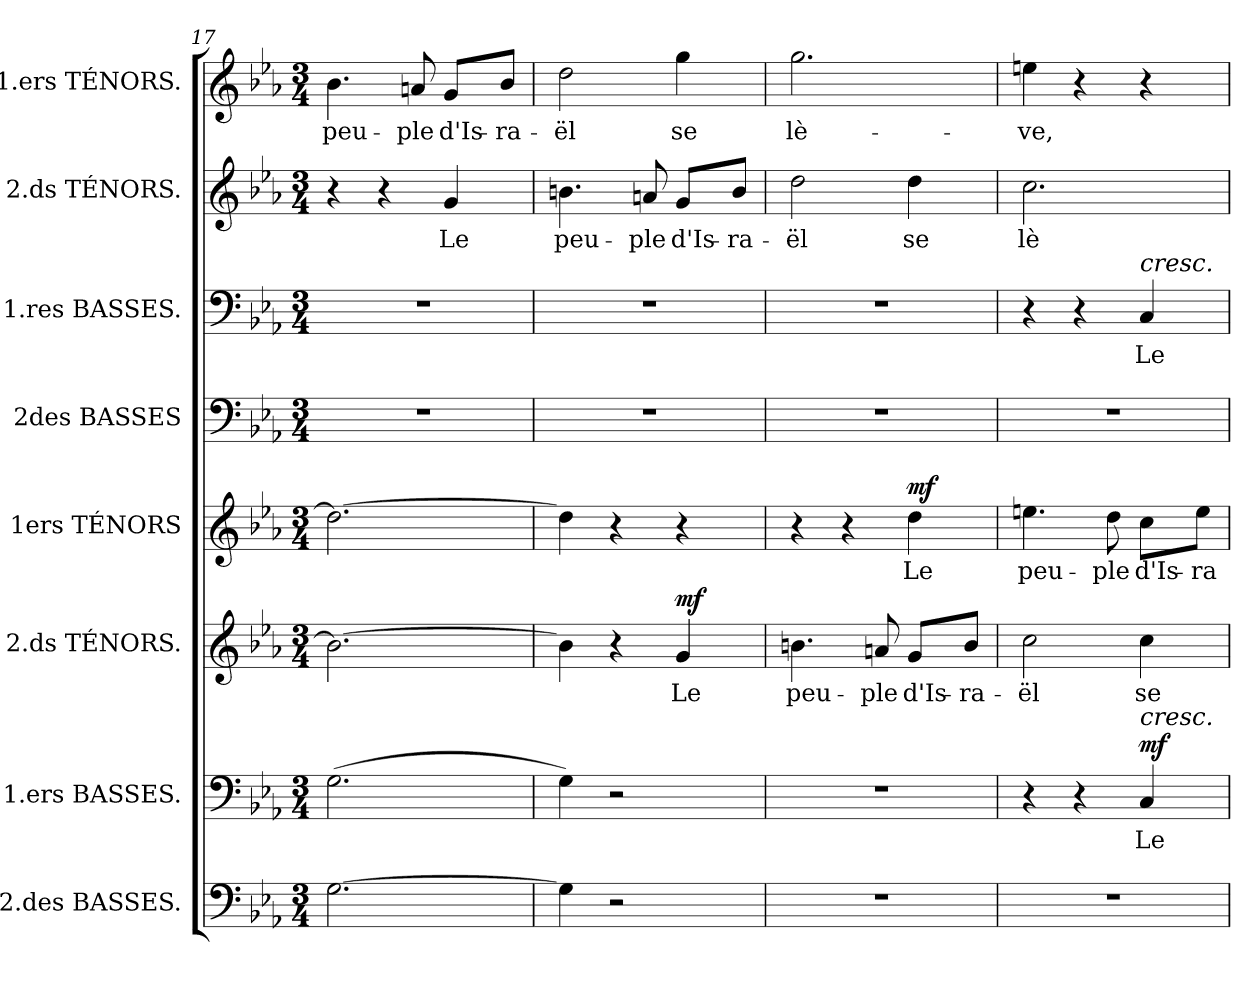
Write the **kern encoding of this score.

**kern	**text	**kern	**text	**dynam	**kern	**text	**dynam	**kern	**text	**dynam	**kern	**kern	**text	**kern	**text	**kern	**text
*part8	*part8	*part7	*part7	*part7	*part6	*part6	*part6	*part5	*part5	*part5	*part4	*part3	*part3	*part2	*part2	*part1	*part1
*staff8	*staff8	*staff7	*staff7	*staff7	*staff6	*staff6	*staff6	*staff5	*staff5	*staff5	*staff4	*staff3	*staff3	*staff2	*staff2	*staff1	*staff1
*I"2.des BASSES.	*	*I"1.ers BASSES.	*	*	*I"2.ds TÉNORS.	*	*	*I"1ers TÉNORS	*	*	*I"2des BASSES	*I"1.res BASSES.	*	*I"2.ds TÉNORS.	*	*I"1.ers TÉNORS.	*
*clefF4	*	*clefF4	*	*	*clefG2	*	*	*clefG2	*	*	*clefF4	*clefF4	*	*clefG2	*	*clefG2	*
*k[b-e-a-]	*	*k[b-e-a-]	*	*	*k[b-e-a-]	*	*	*k[b-e-a-]	*	*	*k[b-e-a-]	*k[b-e-a-]	*	*k[b-e-a-]	*	*k[b-e-a-]	*
*E-:	*	*E-:	*	*	*E-:	*	*	*E-:	*	*	*E-:	*E-:	*	*E-:	*	*E-:	*
*M3/4	*	*M3/4	*	*	*M3/4	*	*	*M3/4	*	*	*M3/4	*M3/4	*	*M3/4	*	*M3/4	*
=17	=17	=17	=17	=17	=17	=17	=17	=17	=17	=17	=17	=17	=17	=17	=17	=17	=17
!	!	!	!	!	!	!	!	!	!	!	!LO:N:vis=1	!LO:N:vis=1	!	!	!	!	!
!	!	!	!	!	!	!	!	!	!	!	!	!	!	!	!	!	!LO:LY:b
[>2.G\	.	(>2.G\	.	.	2.b\_	.	.	2.dd\_	.	.	2.r	2.r	.	4r	.	4.b-\	peu-
.	.	.	.	.	.	.	.	.	.	.	.	.	.	4r	.	.	.
!	!	!	!	!	!	!	!	!	!	!	!	!	!	!	!	!	!LO:LY:b
.	.	.	.	.	.	.	.	.	.	.	.	.	.	.	.	8an/	-ple
!	!	!	!	!	!	!	!	!	!	!	!	!	!	!	!LO:LY:b	!	!
!	!	!	!	!	!	!	!	!	!	!	!	!	!	!	!	!	!LO:LY:b
.	.	.	.	.	.	.	.	.	.	.	.	.	.	4g/	Le	8g/L	d'Is-
!	!	!	!	!	!	!	!	!	!	!	!	!	!	!	!	!	!LO:LY:b
.	.	.	.	.	.	.	.	.	.	.	.	.	.	.	.	8b-/J	-ra-
=18	=18	=18	=18	=18	=18	=18	=18	=18	=18	=18	=18	=18	=18	=18	=18	=18	=18
!	!	!	!	!	!	!	!	!	!	!	!LO:N:vis=1	!LO:N:vis=1	!	!	!	!	!
!	!	!	!	!	!	!	!	!	!	!	!	!	!	!	!LO:LY:b	!	!
!	!	!	!	!	!	!	!	!	!	!	!	!	!	!	!	!	!LO:LY:b
4G\]	.	4G\)	.	.	4b\]	.	.	4dd\]	.	.	2.r	2.r	.	4.bn\	peu-	2dd\	-ël
2r	.	2r	.	.	4r	.	.	4r	.	.	.	.	.	.	.	.	.
!	!	!	!	!	!	!	!	!	!	!	!	!	!	!	!LO:LY:b	!	!
.	.	.	.	.	.	.	.	.	.	.	.	.	.	8an/	-ple	.	.
!	!	!	!	!	!	!LO:LY:b	!	!	!	!	!	!	!	!	!	!	!
!	!	!	!	!	!	!	!	!	!	!	!	!	!	!	!LO:LY:b	!	!
!	!	!	!	!	!	!	!LO:DY:a	!	!	!	!	!	!	!	!	!	!LO:LY:b
.	.	.	.	.	4g/	Le	mf	4r	.	.	.	.	.	8g/L	d'Is-	4gg\	se
!	!	!	!	!	!	!	!	!	!	!	!	!	!	!	!LO:LY:b	!	!
.	.	.	.	.	.	.	.	.	.	.	.	.	.	8b/J	-ra-	.	.
=19	=19	=19	=19	=19	=19	=19	=19	=19	=19	=19	=19	=19	=19	=19	=19	=19	=19
!LO:N:vis=1	!	!LO:N:vis=1	!	!	!	!	!	!	!	!	!	!	!	!	!	!	!
!	!	!	!	!	!	!LO:LY:b	!	!	!	!	!LO:N:vis=1	!LO:N:vis=1	!	!	!	!	!
!	!	!	!	!	!	!	!	!	!	!	!	!	!	!	!LO:LY:b	!	!
!	!	!	!	!	!	!	!	!	!	!	!	!	!	!	!	!	!LO:LY:b
2.r	.	2.r	.	.	4.bn\	peu-	.	4r	.	.	2.r	2.r	.	2dd\	-ël	2.gg\	lè-
.	.	.	.	.	.	.	.	4r	.	.	.	.	.	.	.	.	.
!	!	!	!	!	!	!LO:LY:b	!	!	!	!	!	!	!	!	!	!	!
.	.	.	.	.	8an/	-ple	.	.	.	.	.	.	.	.	.	.	.
!	!	!	!	!	!	!LO:LY:b	!	!	!	!	!	!	!	!	!	!	!
!	!	!	!	!	!	!	!	!	!LO:LY:b	!	!	!	!	!	!	!	!
!	!	!	!	!	!	!	!	!	!	!LO:DY:a	!	!	!	!	!LO:LY:b	!	!
.	.	.	.	.	8g/L	d'Is-	.	4dd\	Le	mf	.	.	.	4dd\	se	.	.
!	!	!	!	!	!	!LO:LY:b	!	!	!	!	!	!	!	!	!	!	!
.	.	.	.	.	8b/J	-ra-	.	.	.	.	.	.	.	.	.	.	.
=20	=20	=20	=20	=20	=20	=20	=20	=20	=20	=20	=20	=20	=20	=20	=20	=20	=20
!LO:N:vis=1	!	!	!	!	!	!	!	!	!	!	!	!	!	!	!	!	!
!	!	!	!	!	!	!LO:LY:b	!	!	!	!	!	!	!	!	!	!	!
!	!	!	!	!	!	!	!	!	!LO:LY:b	!	!LO:N:vis=1	!	!	!	!	!	!
!	!	!	!	!	!	!	!	!	!	!	!	!	!	!	!LO:LY:b	!	!
!	!	!	!	!	!	!	!	!	!	!	!	!	!	!	!	!	!LO:LY:b
2.r	.	4r	.	.	2cc\	-ël	.	4.een\	peu-	.	2.r	4r	.	2.cc\	lè-	4een\	-ve,
.	.	4r	.	.	.	.	.	.	.	.	.	4r	.	.	.	4r	.
!	!	!	!	!	!	!	!	!	!LO:LY:b	!	!	!	!	!	!	!	!
.	.	.	.	.	.	.	.	8dd\	-ple	.	.	.	.	.	.	.	.
!	!	!	!LO:LY:b	!	!	!	!	!	!	!	!	!	!	!	!	!	!
!	!	!	!	!	!	!LO:LY:b	!	!	!	!	!	!	!	!	!	!	!
!	!	!	!	!	!	!	!	!	!LO:LY:b	!	!	!	!	!	!	!	!
!	!	!	!	!	!	!	!	!	!	!	!	!LO:TX:a:i:t=cresc.	!	!	!	!	!
!	!	!LO:TX:a:i:t=cresc.	!	!	!	!	!	!	!	!	!	!	!	!	!	!	!
!	!	!	!	!LO:DY:a	!	!	!	!	!	!	!	!	!LO:LY:b	!	!	!	!
.	.	4C/	Le	mf	4cc\	se	.	8cc\L	d'Is-	.	.	4C/	Le	.	.	4r	.
!	!	!	!	!	!	!	!	!	!LO:LY:b	!	!	!	!	!	!	!	!
.	.	.	.	.	.	.	.	8ee\J	-ra-	.	.	.	.	.	.	.	.
=	=	=	=	=	=	=	=	=	=	=	=	=	=	=	=	=	=
*-	*-	*-	*-	*-	*-	*-	*-	*-	*-	*-	*-	*-	*-	*-	*-	*-	*-
